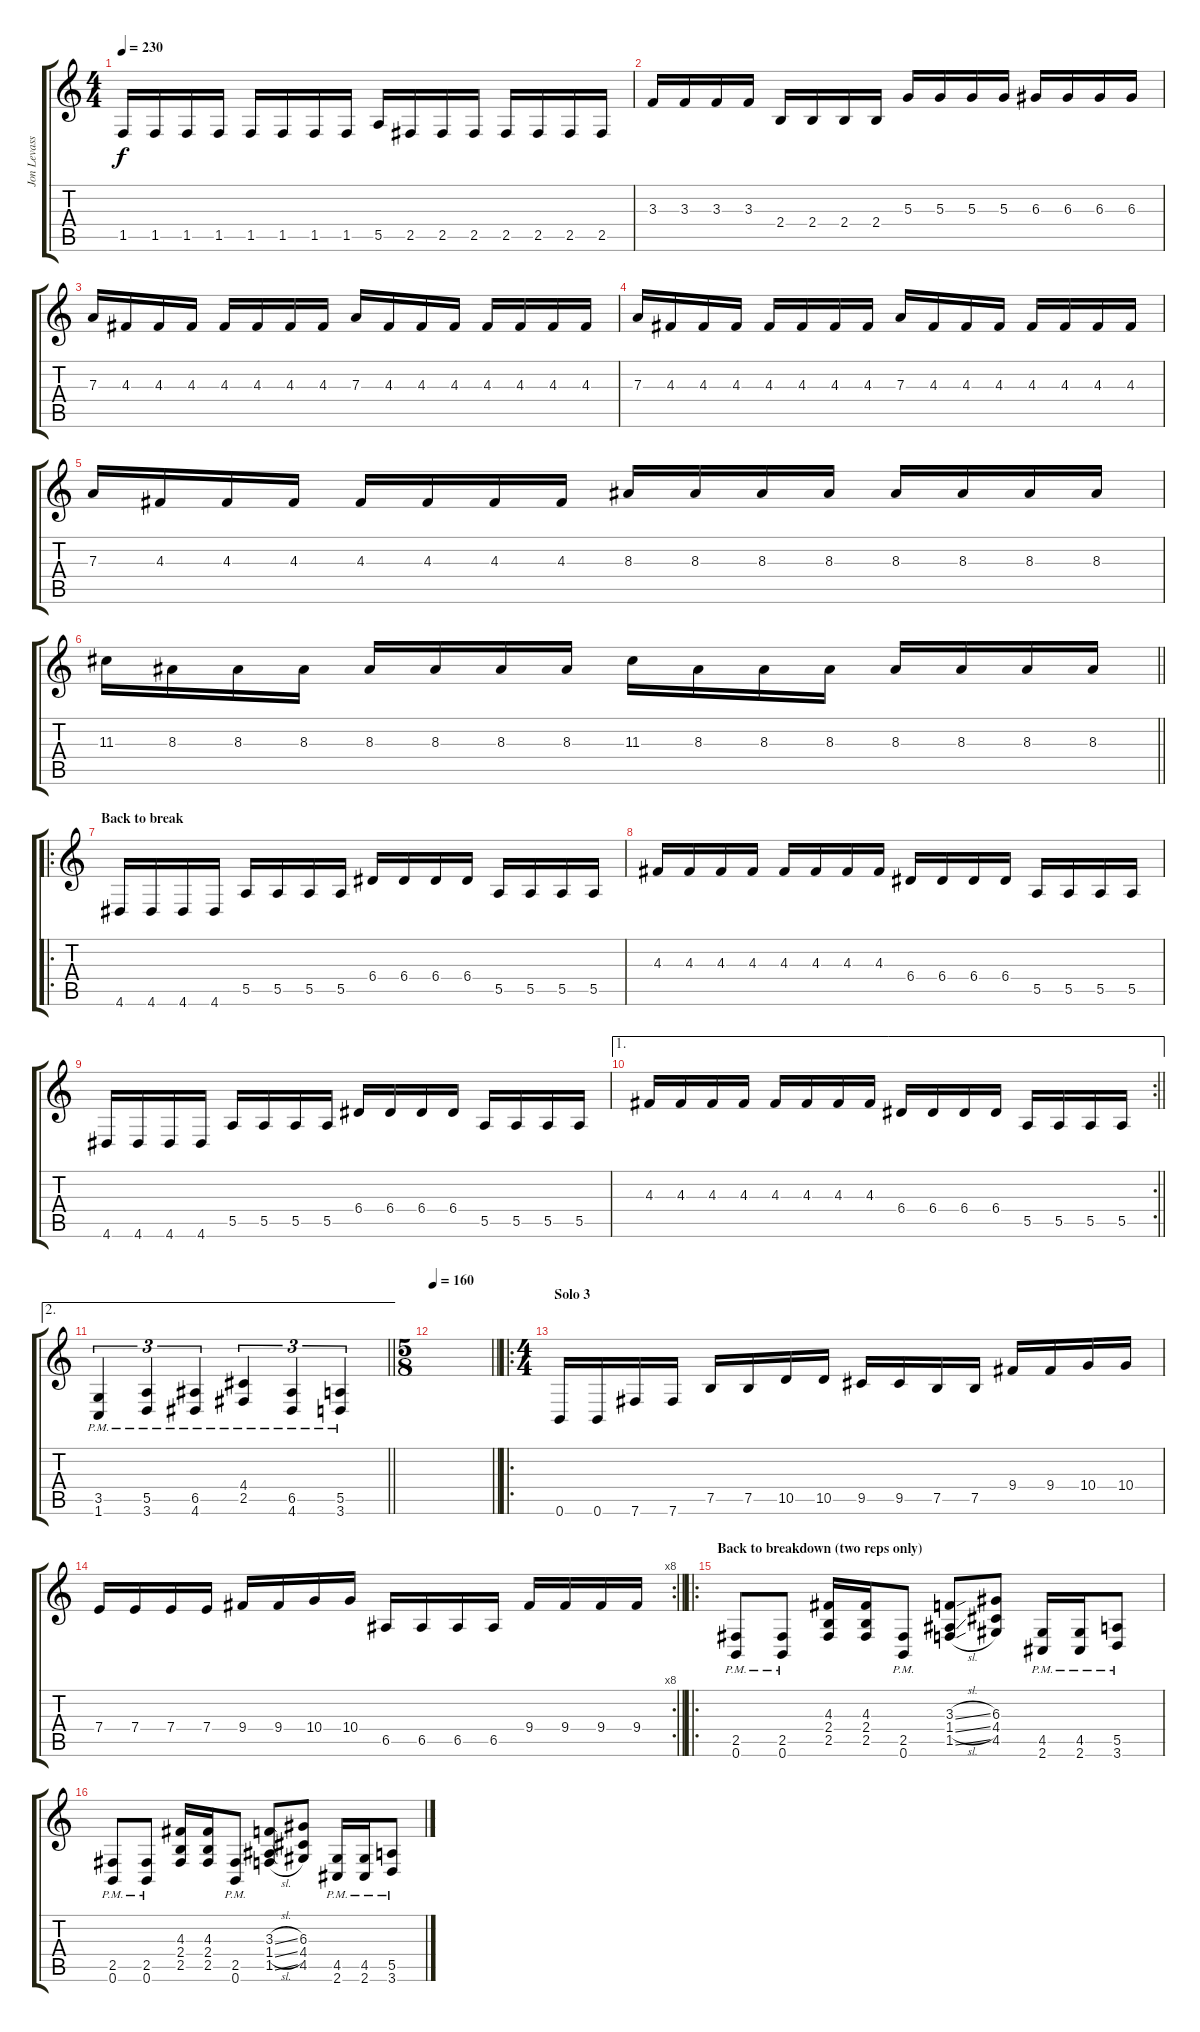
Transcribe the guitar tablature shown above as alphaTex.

\track ("Jon Levasseur rhythm 1" "Jon Levass") {instrument distortionguitar}
\staff {score tabs}
\tuning (B3 Gb3 D3 A2 E2 B1) {hide}
\ts (4 4)
\tempo 230
\clef g2
\ks c
1.5.16{dy f} 1.5.16 1.5.16 1.5.16 1.5.16 1.5.16 1.5.16 1.5.16 5.5.16 2.5.16 2.5.16 2.5.16 2.5.16 2.5.16 2.5.16 2.5.16 |
3.3.16 3.3.16 3.3.16 3.3.16 2.4.16 2.4.16 2.4.16 2.4.16 5.3.16 5.3.16 5.3.16 5.3.16 6.3.16 6.3.16 6.3.16 6.3.16 |
7.3.16 4.3.16 4.3.16 4.3.16 4.3.16 4.3.16 4.3.16 4.3.16 7.3.16 4.3.16 4.3.16 4.3.16 4.3.16 4.3.16 4.3.16 4.3.16 |
7.3.16 4.3.16 4.3.16 4.3.16 4.3.16 4.3.16 4.3.16 4.3.16 7.3.16 4.3.16 4.3.16 4.3.16 4.3.16 4.3.16 4.3.16 4.3.16 |
7.3.16 4.3.16 4.3.16 4.3.16 4.3.16 4.3.16 4.3.16 4.3.16 8.3.16 8.3.16 8.3.16 8.3.16 8.3.16 8.3.16 8.3.16 8.3.16 |
\barLineRight lightlight
11.3.16 8.3.16 8.3.16 8.3.16 8.3.16 8.3.16 8.3.16 8.3.16 11.3.16 8.3.16 8.3.16 8.3.16 8.3.16 8.3.16 8.3.16 8.3.16 |
\ro
\section ("" "Back to break")
4.6.16 4.6.16 4.6.16 4.6.16 5.5.16 5.5.16 5.5.16 5.5.16 6.4.16 6.4.16 6.4.16 6.4.16 5.5.16 5.5.16 5.5.16 5.5.16 |
4.3.16 4.3.16 4.3.16 4.3.16 4.3.16 4.3.16 4.3.16 4.3.16 6.4.16 6.4.16 6.4.16 6.4.16 5.5.16 5.5.16 5.5.16 5.5.16 |
4.6.16 4.6.16 4.6.16 4.6.16 5.5.16 5.5.16 5.5.16 5.5.16 6.4.16 6.4.16 6.4.16 6.4.16 5.5.16 5.5.16 5.5.16 5.5.16 |
\ae 1
\rc 2
\barLineRight lightlight
4.3.16 4.3.16 4.3.16 4.3.16 4.3.16 4.3.16 4.3.16 4.3.16 6.4.16 6.4.16 6.4.16 6.4.16 5.5.16 5.5.16 5.5.16 5.5.16 |
\ae 2
\barLineRight lightlight
(3.5{pm} 1.6{pm}).4{tu (3 2)} (5.5{pm} 3.6{pm}).4{tu (3 2)} (6.5{pm} 4.6{pm}).4{tu (3 2)} (4.4{pm} 2.5{pm}).4{tu (3 2)} (6.5{pm} 4.6{pm}).4{tu (3 2)} (5.5{pm} 3.6{pm}).4{tu (3 2)} |
\ts (5 8)
\tempo 160
\barLineRight lightlight
|
\ro
\ts (4 4)
\section ("" "Solo 3")
0.6.16 0.6.16 7.6.16 7.6.16 7.5.16 7.5.16 10.5.16 10.5.16 9.5.16 9.5.16 7.5.16 7.5.16 9.4.16 9.4.16 10.4.16 10.4.16 |
\rc 8
\barLineRight lightlight
7.4.16 7.4.16 7.4.16 7.4.16 9.4.16 9.4.16 10.4.16 10.4.16 6.5.16 6.5.16 6.5.16 6.5.16 9.4.16 9.4.16 9.4.16 9.4.16 |
\ro
\section ("" "Back to breakdown (two reps only)")
(2.5{pm} 0.6{pm}).8{instrument distortionguitar} (2.5{pm} 0.6{pm}).8 (4.3 2.4 2.5).16 (4.3 2.4 2.5).16 (2.5{pm} 0.6{pm}).8 (3.3{sl} 1.4{sl} 1.5{sl}).8 (6.3 4.4 4.5).8 (4.5{pm} 2.6{pm}).16 (4.5{pm} 2.6{pm}).16 (5.5{pm} 3.6{pm}).8 |
(2.5{pm} 0.6{pm}).8{instrument distortionguitar} (2.5{pm} 0.6{pm}).8 (4.3 2.4 2.5).16 (4.3 2.4 2.5).16 (2.5{pm} 0.6{pm}).8 (3.3{sl} 1.4{sl} 1.5{sl}).8 (6.3 4.4 4.5).8 (4.5{pm} 2.6{pm}).16 (4.5{pm} 2.6{pm}).16 (5.5{pm} 3.6{pm}).8
